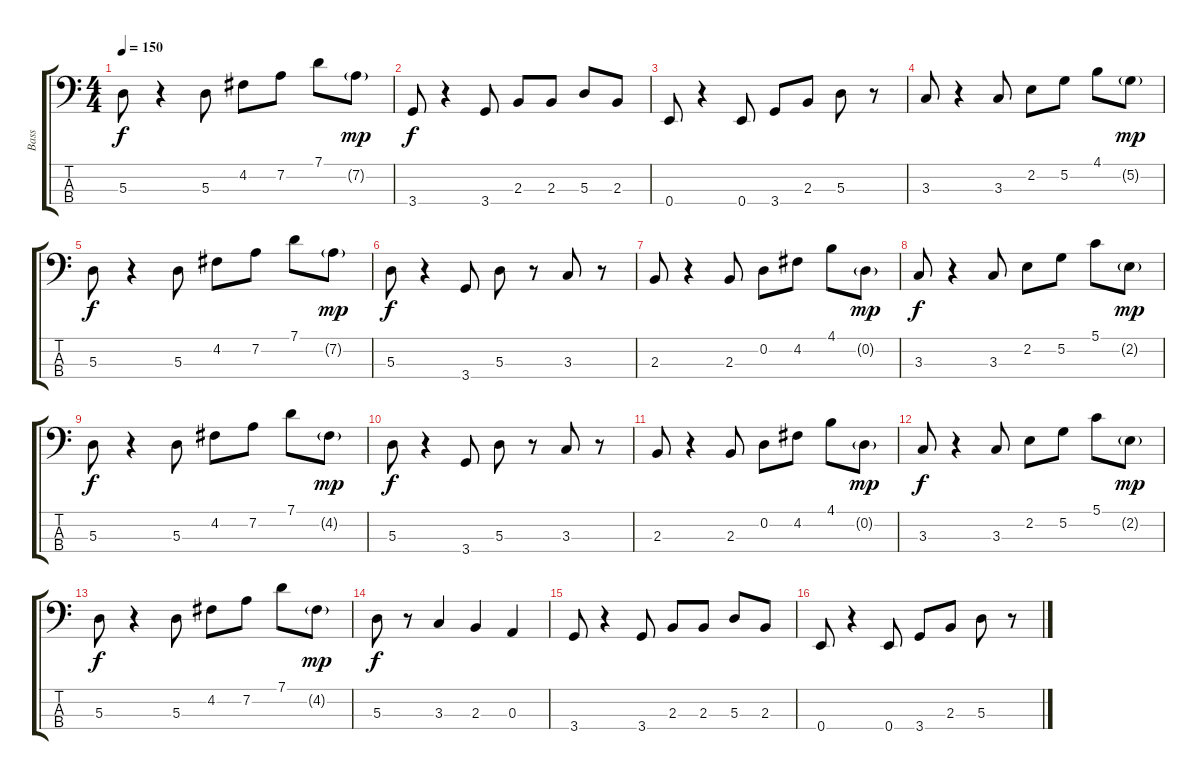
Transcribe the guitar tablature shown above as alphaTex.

\track ("Bass" "Bass") {instrument electricbassfinger}
\staff {score tabs}
\tuning (G2 D2 A1 E1) {hide}
\ts (4 4)
\tempo 150
\clef f4
\ks c
5.3.8{dy f} r.4 5.3.8 4.2.8 7.2.8 7.1.8 7.2{g}.8{dy mp} |
3.4.8{dy f} r.4 3.4.8 2.3.8 2.3.8 5.3.8 2.3.8 |
0.4.8 r.4 0.4.8 3.4.8 2.3.8 5.3.8 r.8 |
3.3.8 r.4 3.3.8 2.2.8 5.2.8 4.1.8 5.2{g}.8{dy mp} |
5.3.8{dy f} r.4 5.3.8 4.2.8 7.2.8 7.1.8 7.2{g}.8{dy mp} |
5.3.8{dy f} r.4 3.4.8 5.3.8 r.8 3.3.8 r.8 |
2.3.8 r.4 2.3.8 0.2.8 4.2.8 4.1.8 0.2{g}.8{dy mp} |
3.3.8{dy f} r.4 3.3.8 2.2.8 5.2.8 5.1.8 2.2{g}.8{dy mp} |
5.3.8{dy f} r.4 5.3.8 4.2.8 7.2.8 7.1.8 4.2{g}.8{dy mp} |
5.3.8{dy f} r.4 3.4.8 5.3.8 r.8 3.3.8 r.8 |
2.3.8 r.4 2.3.8 0.2.8 4.2.8 4.1.8 0.2{g}.8{dy mp} |
3.3.8{dy f} r.4 3.3.8 2.2.8 5.2.8 5.1.8 2.2{g}.8{dy mp} |
5.3.8{dy f} r.4 5.3.8 4.2.8 7.2.8 7.1.8 4.2{g}.8{dy mp} |
5.3.8{dy f} r.8 3.3.4 2.3.4 0.3.4 |
3.4.8 r.4 3.4.8 2.3.8 2.3.8 5.3.8 2.3.8 |
0.4.8 r.4 0.4.8 3.4.8 2.3.8 5.3.8 r.8
